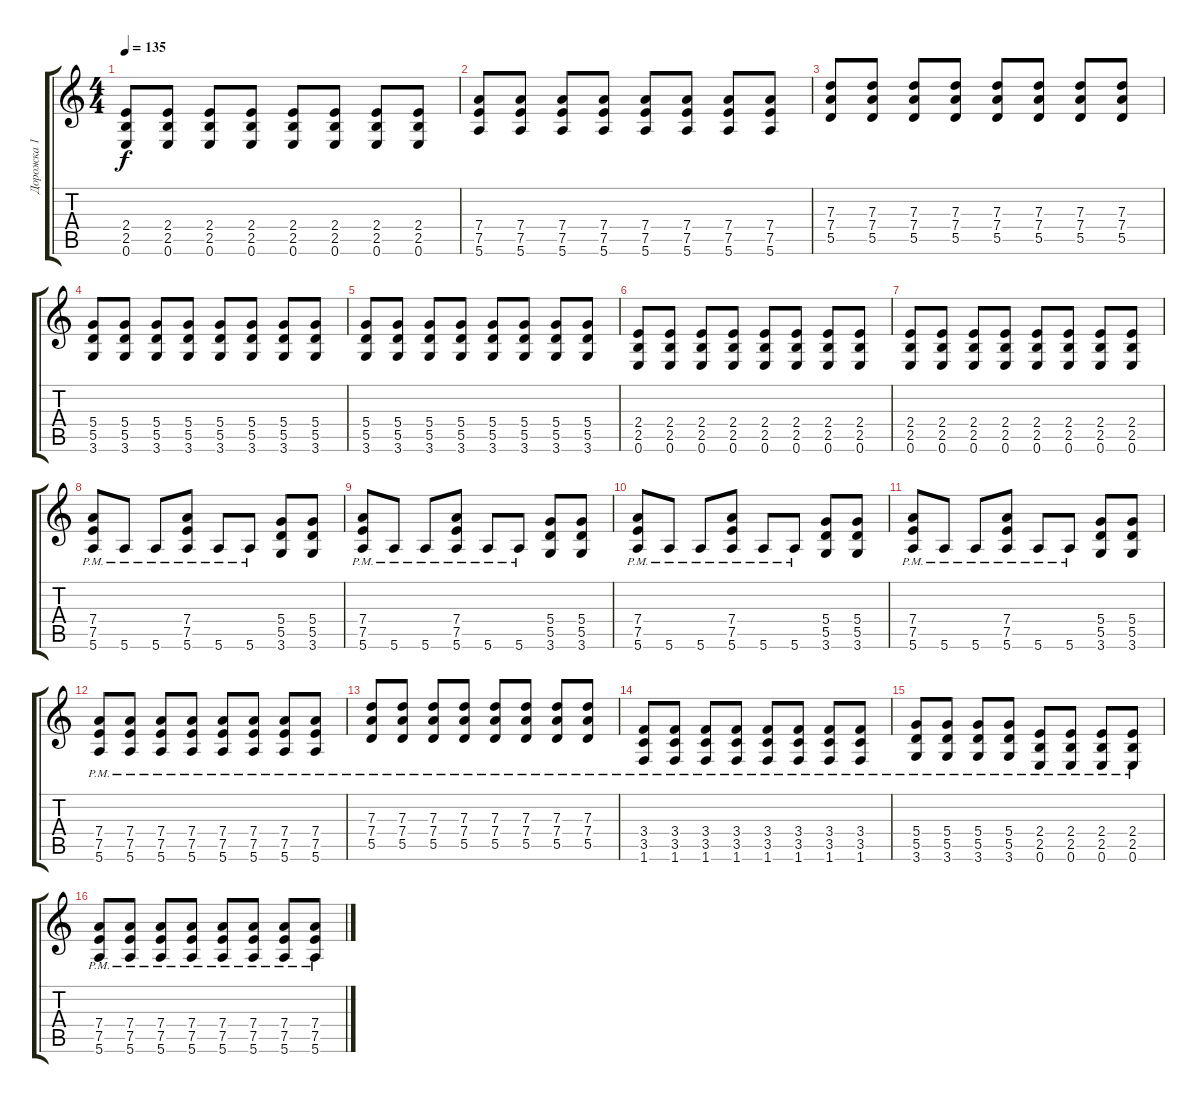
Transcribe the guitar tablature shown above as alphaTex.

\track ("Дорожка 1" "Дорожка 1") {instrument overdrivenguitar}
\staff {score tabs}
\tuning (E4 B3 G3 D3 A2 E2) {hide}
\ts (4 4)
\tempo 135
\clef g2
\ks c
(2.4 2.5 0.6).8{dy f} (2.4 2.5 0.6).8 (2.4 2.5 0.6).8 (2.4 2.5 0.6).8 (2.4 2.5 0.6).8 (2.4 2.5 0.6).8 (2.4 2.5 0.6).8 (2.4 2.5 0.6).8 |
(7.4 7.5 5.6).8 (7.4 7.5 5.6).8 (7.4 7.5 5.6).8 (7.4 7.5 5.6).8 (7.4 7.5 5.6).8 (7.4 7.5 5.6).8 (7.4 7.5 5.6).8 (7.4 7.5 5.6).8 |
(7.3 7.4 5.5).8 (7.3 7.4 5.5).8 (7.3 7.4 5.5).8 (7.3 7.4 5.5).8 (7.3 7.4 5.5).8 (7.3 7.4 5.5).8 (7.3 7.4 5.5).8 (7.3 7.4 5.5).8 |
(5.4 5.5 3.6).8 (5.4 5.5 3.6).8 (5.4 5.5 3.6).8 (5.4 5.5 3.6).8 (5.4 5.5 3.6).8 (5.4 5.5 3.6).8 (5.4 5.5 3.6).8 (5.4 5.5 3.6).8 |
(5.4 5.5 3.6).8 (5.4 5.5 3.6).8 (5.4 5.5 3.6).8 (5.4 5.5 3.6).8 (5.4 5.5 3.6).8 (5.4 5.5 3.6).8 (5.4 5.5 3.6).8 (5.4 5.5 3.6).8 |
(2.4 2.5 0.6).8 (2.4 2.5 0.6).8 (2.4 2.5 0.6).8 (2.4 2.5 0.6).8 (2.4 2.5 0.6).8 (2.4 2.5 0.6).8 (2.4 2.5 0.6).8 (2.4 2.5 0.6).8 |
(2.4 2.5 0.6).8 (2.4 2.5 0.6).8 (2.4 2.5 0.6).8 (2.4 2.5 0.6).8 (2.4 2.5 0.6).8 (2.4 2.5 0.6).8 (2.4 2.5 0.6).8 (2.4 2.5 0.6).8 |
(7.4 7.5 5.6{pm}).8 5.6{pm}.8 5.6{pm}.8 (7.4 7.5 5.6{pm}).8 5.6{pm}.8 5.6{pm}.8 (5.4 5.5 3.6).8 (5.4 5.5 3.6).8 |
(7.4 7.5 5.6{pm}).8 5.6{pm}.8 5.6{pm}.8 (7.4 7.5 5.6{pm}).8 5.6{pm}.8 5.6{pm}.8 (5.4 5.5 3.6).8 (5.4 5.5 3.6).8 |
(7.4 7.5 5.6{pm}).8 5.6{pm}.8 5.6{pm}.8 (7.4 7.5 5.6{pm}).8 5.6{pm}.8 5.6{pm}.8 (5.4 5.5 3.6).8 (5.4 5.5 3.6).8 |
(7.4 7.5 5.6{pm}).8 5.6{pm}.8 5.6{pm}.8 (7.4 7.5 5.6{pm}).8 5.6{pm}.8 5.6{pm}.8 (5.4 5.5 3.6).8 (5.4 5.5 3.6).8 |
(7.4{pm} 7.5 5.6{pm}).8 (7.4{pm} 7.5{pm} 5.6{pm}).8 (7.4{pm} 7.5{pm} 5.6{pm}).8 (7.4{pm} 7.5{pm} 5.6{pm}).8 (7.4{pm} 7.5{pm} 5.6{pm}).8 (7.4{pm} 7.5{pm} 5.6{pm}).8 (7.4{pm} 7.5{pm} 5.6{pm}).8 (7.4{pm} 7.5{pm} 5.6{pm}).8 |
(7.3{pm} 7.4{pm} 5.5{pm}).8 (7.3{pm} 7.4{pm} 5.5{pm}).8 (7.3{pm} 7.4{pm} 5.5{pm}).8 (7.3{pm} 7.4{pm} 5.5{pm}).8 (7.3{pm} 7.4{pm} 5.5{pm}).8 (7.3{pm} 7.4{pm} 5.5{pm}).8 (7.3{pm} 7.4{pm} 5.5{pm}).8 (7.3{pm} 7.4{pm} 5.5{pm}).8 |
(3.4{pm} 3.5{pm} 1.6{pm}).8 (3.4{pm} 3.5{pm} 1.6{pm}).8 (3.4{pm} 3.5{pm} 1.6{pm}).8 (3.4{pm} 3.5{pm} 1.6{pm}).8 (3.4{pm} 3.5{pm} 1.6{pm}).8 (3.4{pm} 3.5{pm} 1.6{pm}).8 (3.4{pm} 3.5{pm} 1.6{pm}).8 (3.4{pm} 3.5{pm} 1.6{pm}).8 |
(5.4{pm} 5.5{pm} 3.6{pm}).8 (5.4{pm} 5.5{pm} 3.6{pm}).8 (5.4{pm} 5.5{pm} 3.6{pm}).8 (5.4{pm} 5.5{pm} 3.6{pm}).8 (2.4{pm} 2.5{pm} 0.6{pm}).8 (2.4{pm} 2.5{pm} 0.6{pm}).8 (2.4{pm} 2.5{pm} 0.6{pm}).8 (2.4{pm} 2.5{pm} 0.6{pm}).8 |
(7.4{pm} 7.5 5.6{pm}).8 (7.4{pm} 7.5{pm} 5.6{pm}).8 (7.4{pm} 7.5{pm} 5.6{pm}).8 (7.4{pm} 7.5{pm} 5.6{pm}).8 (7.4{pm} 7.5{pm} 5.6{pm}).8 (7.4{pm} 7.5{pm} 5.6{pm}).8 (7.4{pm} 7.5{pm} 5.6{pm}).8 (7.4{pm} 7.5{pm} 5.6{pm}).8
